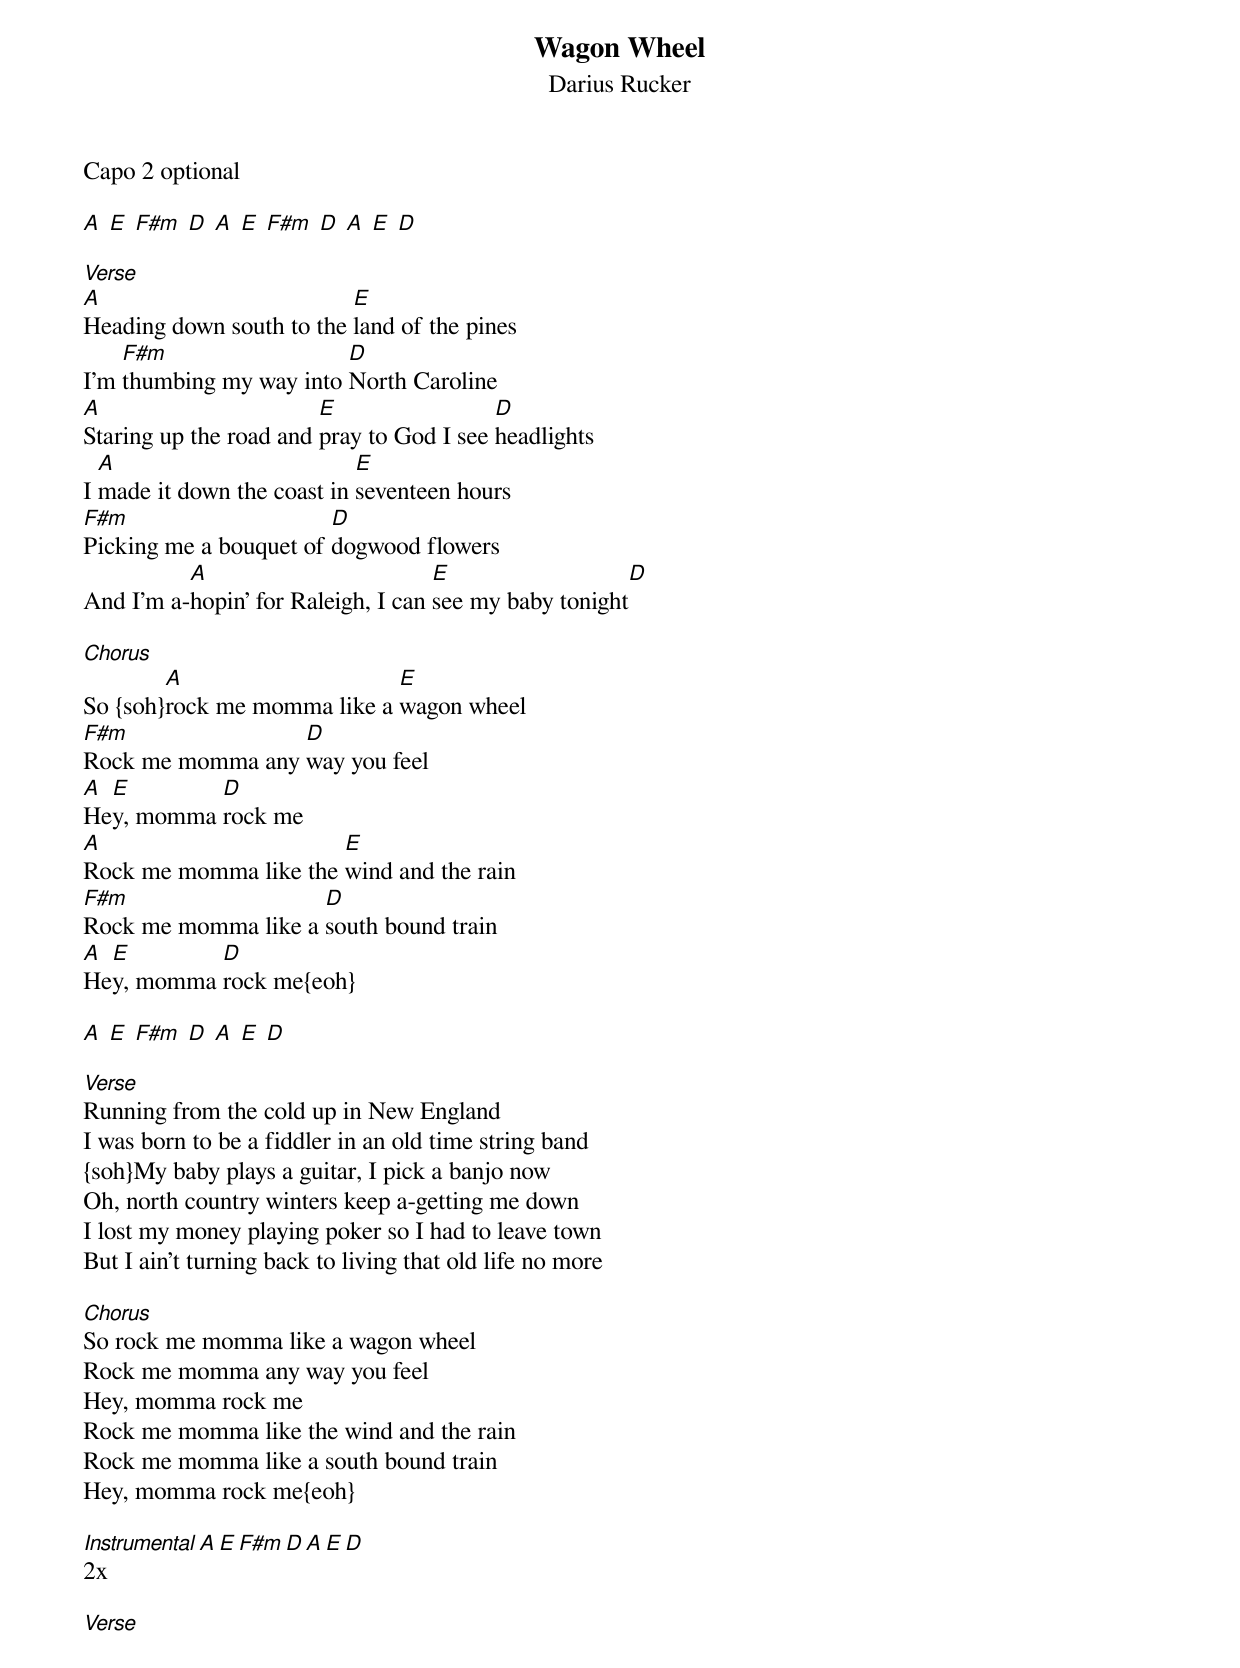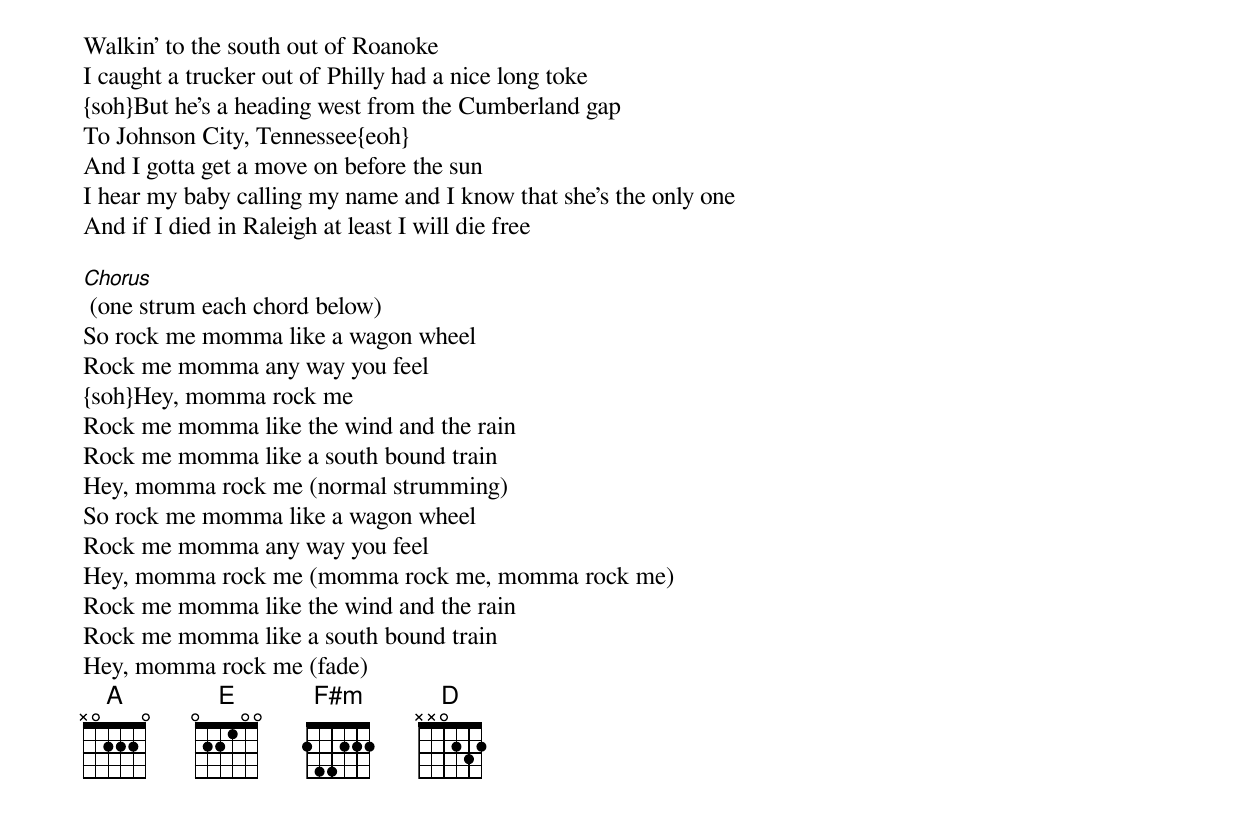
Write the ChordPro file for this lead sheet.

{title:Wagon Wheel}
{subtitle:Darius Rucker}
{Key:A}
Capo 2 optional

[A] [E] [F#m] [D] [A] [E] [F#m] [D] [A] [E] [D]

[Verse]
[A]Heading down south to the [E]land of the pines
I'm [F#m]thumbing my way into [D]North Caroline
[A]Staring up the road and [E]pray to God I see [D]headlights
I [A]made it down the coast in [E]seventeen hours
[F#m]Picking me a bouquet of [D]dogwood flowers
And I'm a-[A]hopin' for Raleigh, I can [E]see my baby tonight[D]

[Chorus]
So {soh}[A]rock me momma like a [E]wagon wheel
[F#m]Rock me momma any [D]way you feel
[A]He[E]y, momma [D]rock me
[A]Rock me momma like the [E]wind and the rain
[F#m]Rock me momma like a [D]south bound train
[A]He[E]y, momma [D]rock me{eoh}

[A] [E] [F#m] [D] [A] [E] [D]

[Verse]
Running from the cold up in New England
I was born to be a fiddler in an old time string band
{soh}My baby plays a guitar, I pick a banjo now
Oh, north country winters keep a-getting me down
I lost my money playing poker so I had to leave town
But I ain't turning back to living that old life no more

[Chorus]
So rock me momma like a wagon wheel
Rock me momma any way you feel
Hey, momma rock me
Rock me momma like the wind and the rain
Rock me momma like a south bound train
Hey, momma rock me{eoh}

[Instrumental]2x [A][E][F#m][D][A][E][D]

[Verse]
Walkin' to the south out of Roanoke
I caught a trucker out of Philly had a nice long toke
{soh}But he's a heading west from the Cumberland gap
To Johnson City, Tennessee{eoh}
And I gotta get a move on before the sun
I hear my baby calling my name and I know that she's the only one
And if I died in Raleigh at least I will die free

[Chorus] (one strum each chord below)
So rock me momma like a wagon wheel
Rock me momma any way you feel
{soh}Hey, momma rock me
Rock me momma like the wind and the rain
Rock me momma like a south bound train
Hey, momma rock me (normal strumming)
So rock me momma like a wagon wheel
Rock me momma any way you feel
Hey, momma rock me (momma rock me, momma rock me)
Rock me momma like the wind and the rain
Rock me momma like a south bound train
Hey, momma rock me (fade)
